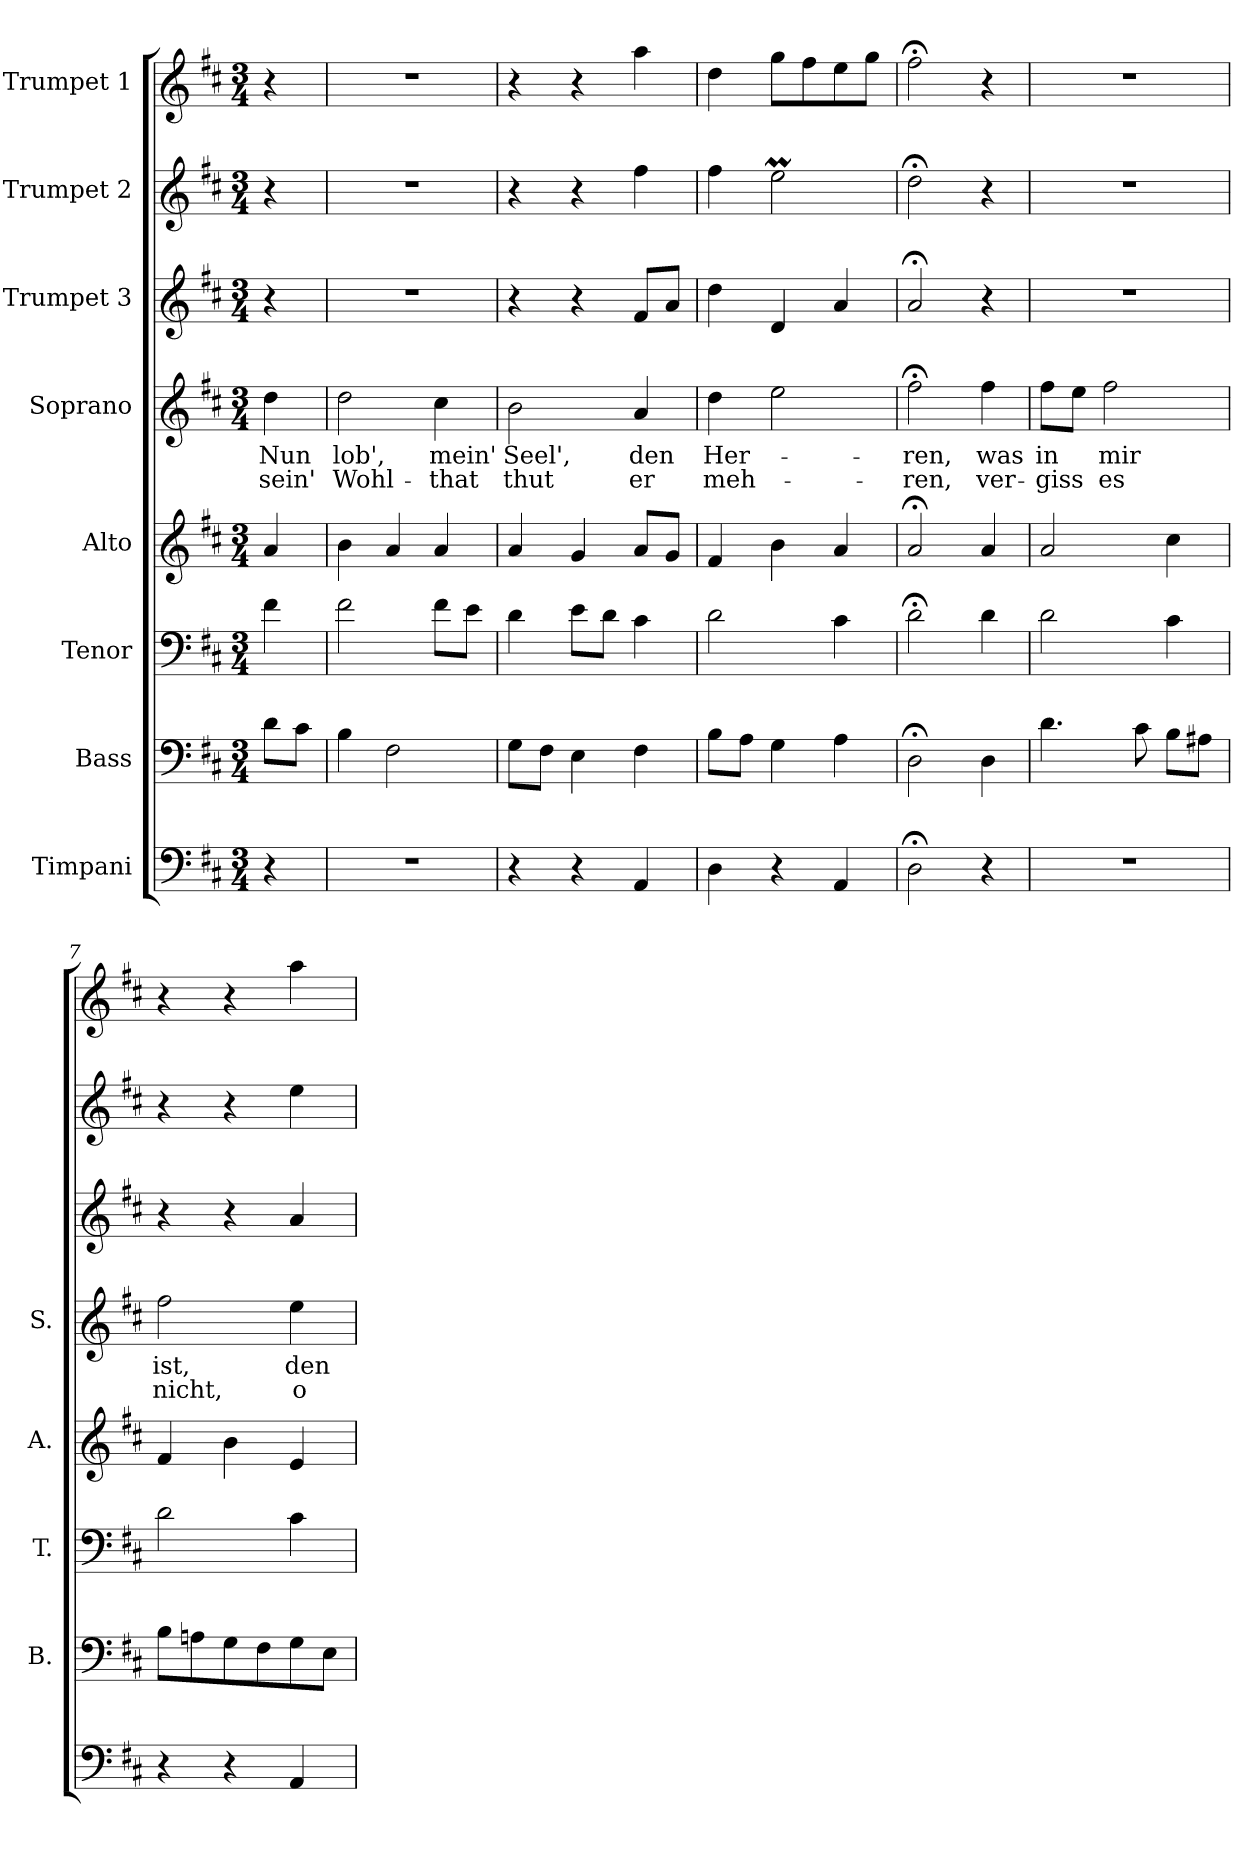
**kern	**kern	**kern	**kern	**kern	**text	**text	**kern	**kern	**kern
*part8	*part7	*part6	*part5	*part4	*part4	*part4	*part3	*part2	*part1
*staff8	*staff7	*staff6	*staff5	*staff4	*staff4	*staff4	*staff3	*staff2	*staff1
*I"Timpani	*I"Bass	*I"Tenor	*I"Alto	*I"Soprano	*	*	*I"Trumpet 3	*I"Trumpet 2	*I"Trumpet 1
*	*I'B.	*I'T.	*I'A.	*I'S.	*	*	*	*	*
*clefF4	*clefF4	*clefF4	*clefG2	*clefG2	*	*	*clefG2	*clefG2	*clefG2
*k[f#c#]	*k[f#c#]	*k[f#c#]	*k[f#c#]	*k[f#c#]	*	*	*k[f#c#]	*k[f#c#]	*k[f#c#]
*D:	*D:	*D:	*D:	*D:	*	*	*D:	*D:	*D:
*M3/4	*M3/4	*M3/4	*M3/4	*M3/4	*	*	*M3/4	*M3/4	*M3/4
=1	=1	=1	=1	=1	=1	=1	=1	=1	=1
!	!	!	!	!	!LO:LY:b	!LO:LY:b	!	!	!
4r	8d\L	4f#\	4a/	4dd\	Nun	sein'	4r	4r	4r
.	8c#\J	.	.	.	.	.	.	.	.
=2	=2	=2	=2	=2	=2	=2	=2	=2	=2
!	!	!	!	!	!LO:LY:b	!LO:LY:b	!	!	!
2.r	4B\	2f#\	4b\	2dd\	lob',	Wohl-	2.r	2.r	2.r
.	2F#\	.	4a/	.	.	.	.	.	.
!	!	!	!	!	!LO:LY:b	!LO:LY:b	!	!	!
.	.	8f#\L	4a/	4cc#\	mein'	-that	.	.	.
.	.	8e\J	.	.	.	.	.	.	.
=3	=3	=3	=3	=3	=3	=3	=3	=3	=3
!	!	!	!	!	!LO:LY:b	!LO:LY:b	!	!	!
4r	8G\L	4d\	4a/	2b\	Seel',	thut	4r	4r	4r
.	8F#\J	.	.	.	.	.	.	.	.
4r	4E\	8e\L	4g/	.	.	.	4r	4r	4r
.	.	8d\J	.	.	.	.	.	.	.
!	!	!	!	!	!LO:LY:b	!LO:LY:b	!	!	!
4AA/	4F#\	4c#\	8a/L	4a/	den	er	8f#/L	4ff#\	4aa\
.	.	.	8g/J	.	.	.	8a/J	.	.
=4	=4	=4	=4	=4	=4	=4	=4	=4	=4
!	!	!	!	!	!LO:LY:b	!LO:LY:b	!	!	!
4D\	8B\L	2d\	4f#/	4dd\	Her-	meh-	4dd\	4ff#\	4dd\
.	8A\J	.	.	.	.	.	.	.	.
4r	4G\	.	4b\	2ee\	.	.	4d/	2eeM\	8gg\L
.	.	.	.	.	.	.	.	.	8ff#\
4AA/	4A\	4c#\	4a/	.	.	.	4a/	.	8ee\
.	.	.	.	.	.	.	.	.	8gg\J
=5	=5	=5	=5	=5	=5	=5	=5	=5	=5
!	!	!	!	!	!LO:LY:b	!LO:LY:b	!	!	!
2D;<\	2D;<\	2d;<\	2a;</	2ff#;<\	-ren,	-ren,	2a;</	2dd;<\	2ff#;<\
!	!	!	!	!	!LO:LY:b	!LO:LY:b	!	!	!
4r	4D\	4d\	4a/	4ff#\	was	ver-	4r	4r	4r
=6	=6	=6	=6	=6	=6	=6	=6	=6	=6
!	!	!	!	!	!LO:LY:b	!LO:LY:b	!	!	!
2.r	4.d\	2d\	2a/	8ff#\L	in	-giss	2.r	2.r	2.r
.	.	.	.	8ee\J	.	.	.	.	.
!	!	!	!	!	!LO:LY:b	!LO:LY:b	!	!	!
.	.	.	.	2ff#\	mir	es	.	.	.
.	8c#\	.	.	.	.	.	.	.	.
.	8B\L	4c#\	4cc#\	.	.	.	.	.	.
.	8A#X\J	.	.	.	.	.	.	.	.
=7	=7	=7	=7	=7	=7	=7	=7	=7	=7
!	!	!	!	!	!LO:LY:b	!LO:LY:b	!	!	!
4r	8B\L	2d\	4f#/	2ff#\	ist,	nicht,	4r	4r	4r
.	8An\	.	.	.	.	.	.	.	.
4r	8G\	.	4b\	.	.	.	4r	4r	4r
.	8F#\	.	.	.	.	.	.	.	.
!	!	!	!	!	!LO:LY:b	!LO:LY:b	!	!	!
4AA/	8G\	4c#\	4e/	4ee\	den	o	4a/	4ee\	4aa\
.	8E\J	.	.	.	.	.	.	.	.
=	=	=	=	=	=	=	=	=	=
*-	*-	*-	*-	*-	*-	*-	*-	*-	*-
